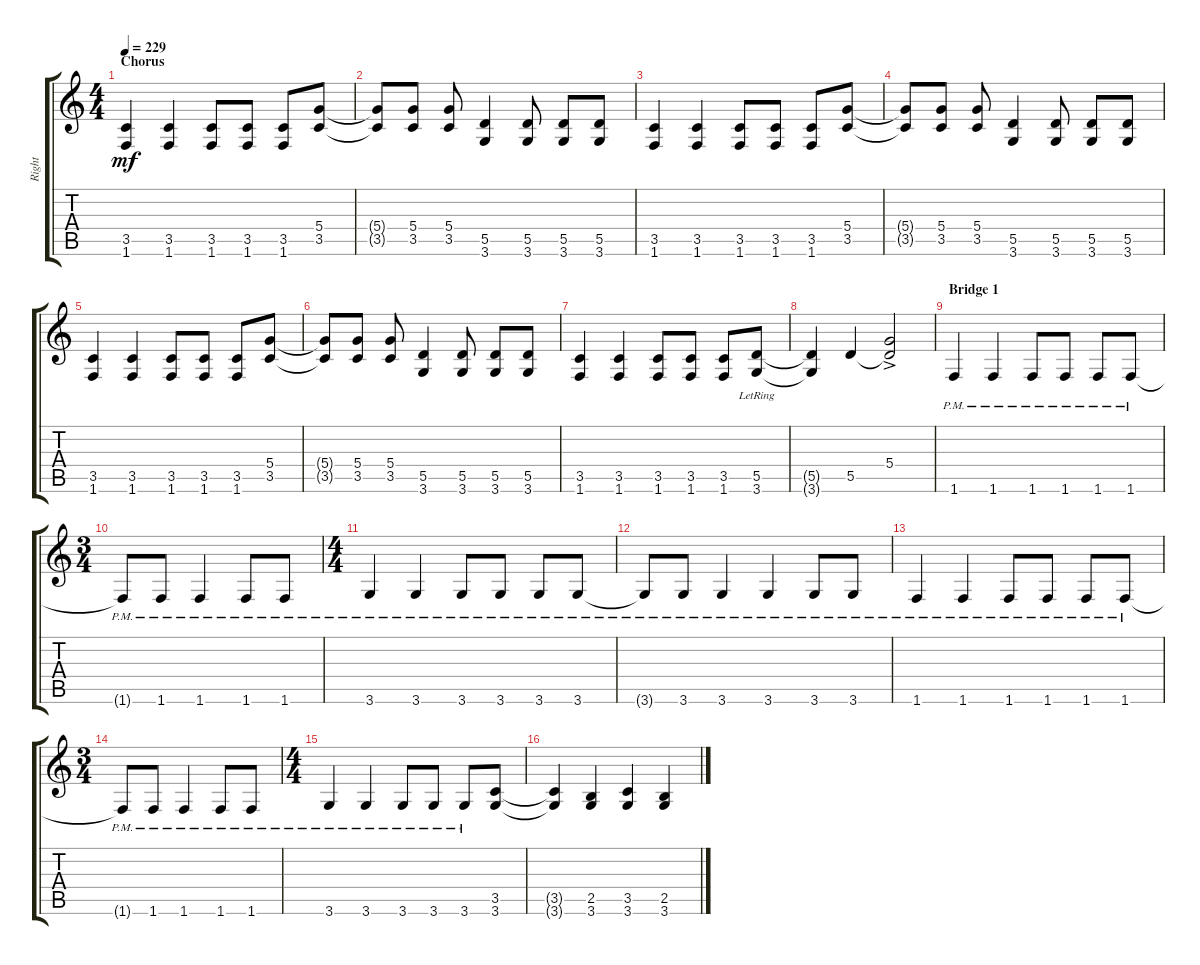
\track ("Right" "Right") {instrument distortionguitar}
\staff {score tabs}
\tuning (E4 B3 G3 D3 A2 E2) {hide}
\ts (4 4)
\section ("" "Chorus")
\tempo 229
\clef g2
\ks c
(3.5 1.6).4{dy mf} (3.5 1.6).4 (3.5 1.6).8 (3.5 1.6).8 (3.5 1.6).8 (5.4 3.5).8 |
(5.4{t} 3.5{t}).8 (5.4 3.5).8 (5.4 3.5).8 (5.5 3.6).4 (5.5 3.6).8 (5.5 3.6).8 (5.5 3.6).8 |
(3.5 1.6).4 (3.5 1.6).4 (3.5 1.6).8 (3.5 1.6).8 (3.5 1.6).8 (5.4 3.5).8 |
(5.4{t} 3.5{t}).8 (5.4 3.5).8 (5.4 3.5).8 (5.5 3.6).4 (5.5 3.6).8 (5.5 3.6).8 (5.5 3.6).8 |
(3.5 1.6).4 (3.5 1.6).4 (3.5 1.6).8 (3.5 1.6).8 (3.5 1.6).8 (5.4 3.5).8 |
(5.4{t} 3.5{t}).8 (5.4 3.5).8 (5.4 3.5).8 (5.5 3.6).4 (5.5 3.6).8 (5.5 3.6).8 (5.5 3.6).8 |
(3.5 1.6).4 (3.5 1.6).4 (3.5 1.6).8 (3.5 1.6).8 (3.5 1.6).8 (5.5{lr} 3.6{lr}).8 |
(5.5{t} 3.6{t}).4 5.5.4 (5.4{ac} 5.5{t}).2 |
\section ("" "Bridge 1")
1.6{pm}.4 1.6{pm}.4 1.6{pm}.8 1.6{pm}.8 1.6{pm}.8 1.6{pm}.8 |
\ts (3 4)
1.6{pm t}.8 1.6{pm}.8 1.6{pm}.4 1.6{pm}.8 1.6{pm}.8 |
\ts (4 4)
3.6{pm}.4 3.6{pm}.4 3.6{pm}.8 3.6{pm}.8 3.6{pm}.8 3.6{pm}.8 |
3.6{pm t}.8 3.6{pm}.8 3.6{pm}.4 3.6{pm}.4 3.6{pm}.8 3.6{pm}.8 |
1.6{pm}.4 1.6{pm}.4 1.6{pm}.8 1.6{pm}.8 1.6{pm}.8 1.6{pm}.8 |
\ts (3 4)
1.6{pm t}.8 1.6{pm}.8 1.6{pm}.4 1.6{pm}.8 1.6{pm}.8 |
\ts (4 4)
3.6{pm}.4 3.6{pm}.4 3.6{pm}.8 3.6{pm}.8 3.6{pm}.8 (3.5 3.6).8 |
(3.5{t} 3.6{t}).4 (2.5 3.6).4 (3.5 3.6).4 (2.5 3.6).4
